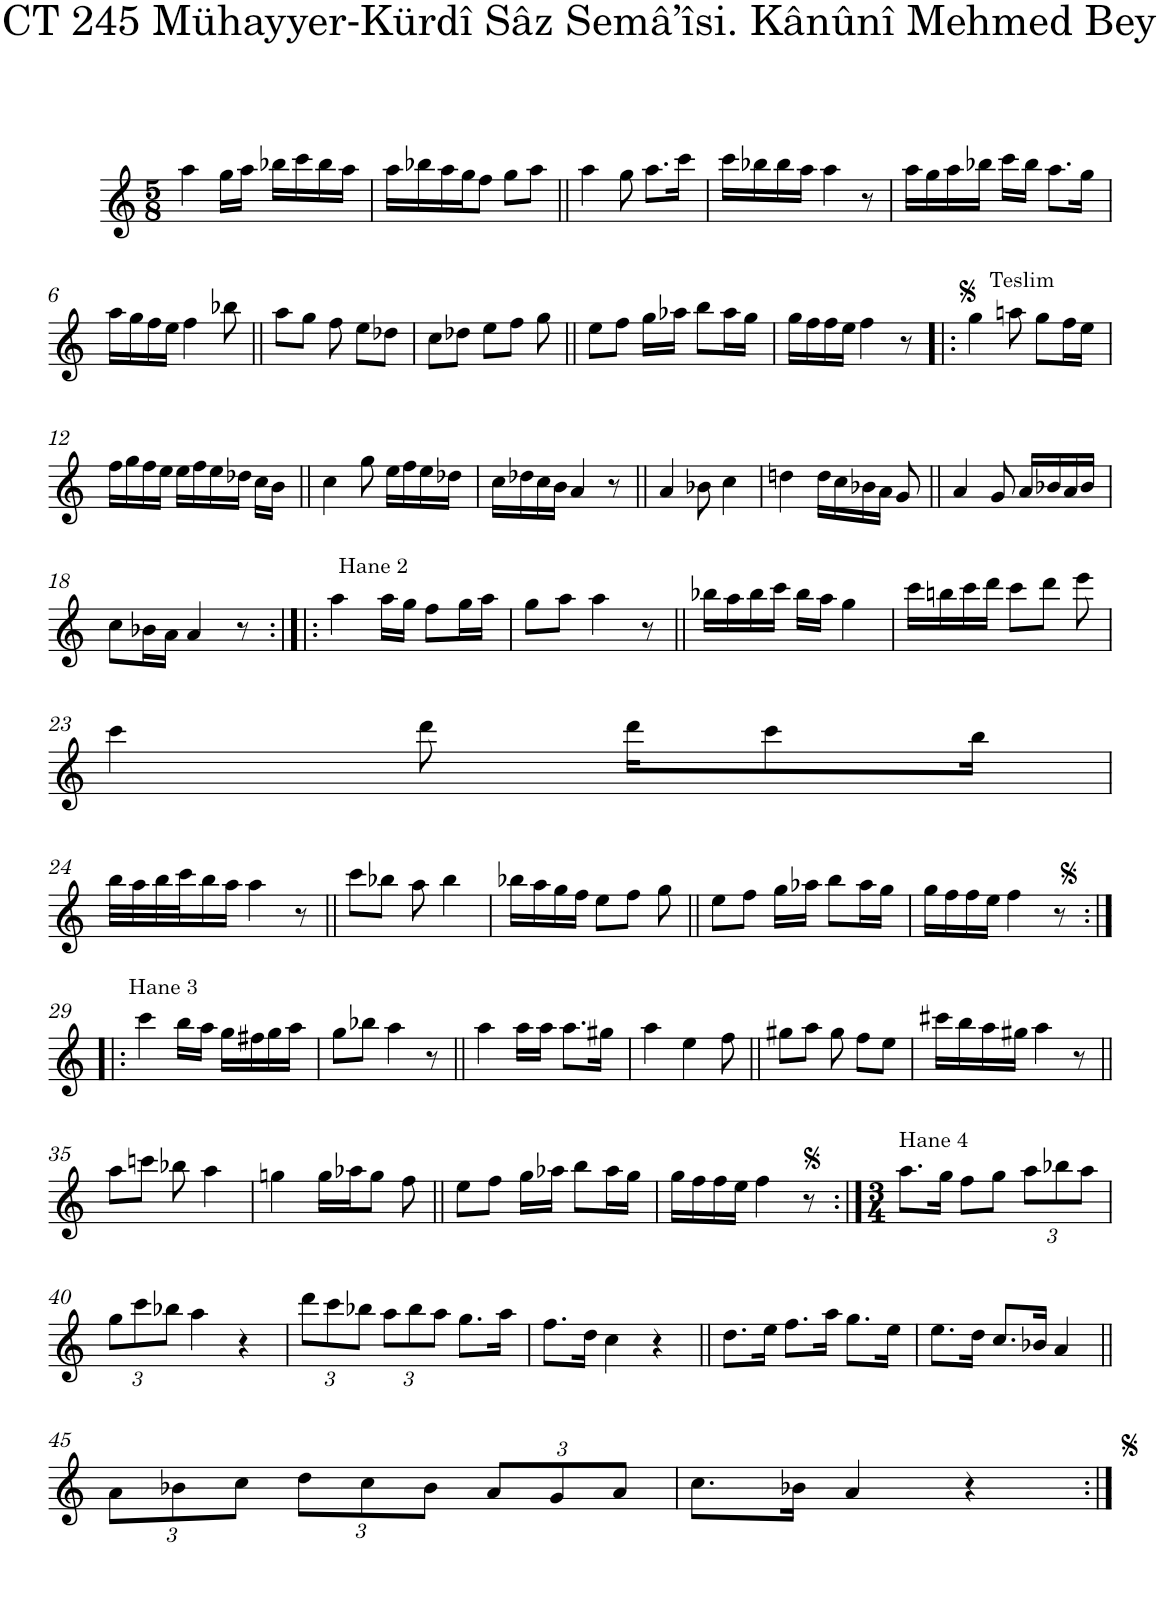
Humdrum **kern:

**kern
*part1
*staff1
*I"Piano
*I'Pno.
*clefG2
*k[]
*M5/8
=1
4aa\
16gg\LL
16aa\JJ
16bb-X\LL
16ccc\
16bb-\
16aa\JJ
=2
16aa\LL
16bb-X\
16aa\
16gg\J
8ff\J
8gg\L
8aa\J
=3||
4aa\
8gg\
8.aa\L
16ccc\Jk
=4
16ccc\LL
16bb-X\
16bb-\
16aa\JJ
4aa\
8r
=5
16aa\LL
16gg\
16aa\
16bb-X\JJ
16ccc\LL
16bb-\JJ
8.aa\L
16gg\Jk
!!LO:LB:g=z
=6
16aa\LL
16gg\
16ff\
16ee\JJ
4ff\
8bb-X\
=7||
8aa\L
8gg\J
8ff\
8ee\L
8dd-X\J
=8
8cc\L
8dd-X\J
8ee\L
8ff\J
8gg\
=9||
8ee\L
8ff\J
16gg\LL
16aa-X\JJ
8bb\L
16aa-\L
16gg\JJ
=10
16gg\LL
16ff\
16ff\
16ee\JJ
4ff\
8r
=11!|:
!LO:TX:a:t=Teslim
4gg\
8aan\
8gg\L
16ff\L
16ee\JJ
!!LO:LB:g=z
=12
16ff\LL
16gg\
16ff\
16ee\JJ
16ee\LL
16ff\
16ee\
16dd-X\JJ
16cc\LL
16b\JJ
=13||
4cc\
8gg\
16ee\LL
16ff\
16ee\
16dd-X\JJ
=14
16cc\LL
16dd-X\
16cc\
16b\JJ
4a/
8r
=15||
4a/
8b-X\
4cc\
=16
4ddn\
16dd\LL
16cc\
16b-X\
16a\JJ
8g/
=17||
4a/
8g/
16a/LL
16b-X/
16a/
16b-/JJ
!!LO:LB:g=z
=18
8cc\L
16b-X\L
16a\JJ
4a/
8r
=19:|!|:
!LO:TX:a:t=Hane 2
4aa\
16aa\LL
16gg\JJ
8ff\L
16gg\L
16aa\JJ
=20
8gg\L
8aa\J
4aa\
8r
=21||
16bb-X\LL
16aa\
16bb-\
16ccc\JJ
16bb-\LL
16aa\JJ
4gg\
=22
16ccc\LL
16bbn\
16ccc\
16ddd\JJ
8ccc\L
8ddd\J
8eee\
!!LO:LB:g=z
=23
4ccc\
8ddd\
16ddd\KL
8ccc\
16bb\Jk
!!LO:LB:g=z
=24
32bb\LLL
32aa\
32bb\
32ccc\J
16bb\
16aa\JJ
4aa\
8r
=25||
8ccc\L
8bb-X\J
8aa\
4bb-\
=26
16bb-X\LL
16aa\
16gg\
16ff\JJ
8ee\L
8ff\J
8gg\
=27||
8ee\L
8ff\J
16gg\LL
16aa-X\JJ
8bb\L
16aa-\L
16gg\JJ
=28
16gg\LL
16ff\
16ff\
16ee\JJ
4ff\
8r
!!LO:LB:g=z
=29:|!|:
!LO:TX:a:t=Hane 3
4ccc\
16bb\LL
16aa\JJ
16gg\LL
16ff#X\
16gg\
16aa\JJ
=30
8gg\L
8bb-X\J
4aa\
8r
=31||
4aa\
16aa\LL
16aa\JJ
8.aa\L
16gg#X\Jk
=32
4aa\
4ee\
8ff\
=33||
8gg#X\L
8aa\J
8gg#\
8ff\L
8ee\J
=34
16ccc#X\LL
16bb\
16aa\
16gg#X\JJ
4aa\
8r
!!LO:LB:g=z
=35||
8aa\L
8cccn\J
8bb-X\
4aa\
=36
4ggn\
16gg\LL
16aa-X\J
8gg\J
8ff\
=37||
8ee\L
8ff\J
16gg\LL
16aa-X\JJ
8bb\L
16aa-\L
16gg\JJ
=38
16gg\LL
16ff\
16ff\
16ee\JJ
4ff\
8r
=39:|!
*M3/4
!LO:TX:a:t=Hane 4
8.aa\L
16gg\Jk
8ff\L
8gg\J
*Xbrackettup
12aa\L
12bb-X\
12aa\J
!!LO:LB:g=z
=40
12gg\L
12ccc\
12bb-X\J
4aa\
4r
=41
12ddd\L
12ccc\
12bb-X\J
12aa\L
12bb-\
12aa\J
8.gg\L
16aa\Jk
=42
8.ff\L
16dd\Jk
4cc\
4r
=43||
8.dd\L
16ee\Jk
8.ff\L
16aa\Jk
8.gg\L
16ee\Jk
=44
8.ee\L
16dd\Jk
8.cc/L
16b-X/Jk
4a/
!!LO:LB:g=z
=45||
12a\L
12b-X\
12cc\J
12dd\L
12cc\
12b-\J
12a/L
12g/
12a/J
=46
8.cc\L
16b-X\Jk
4a/
4r
=:|!
*-
